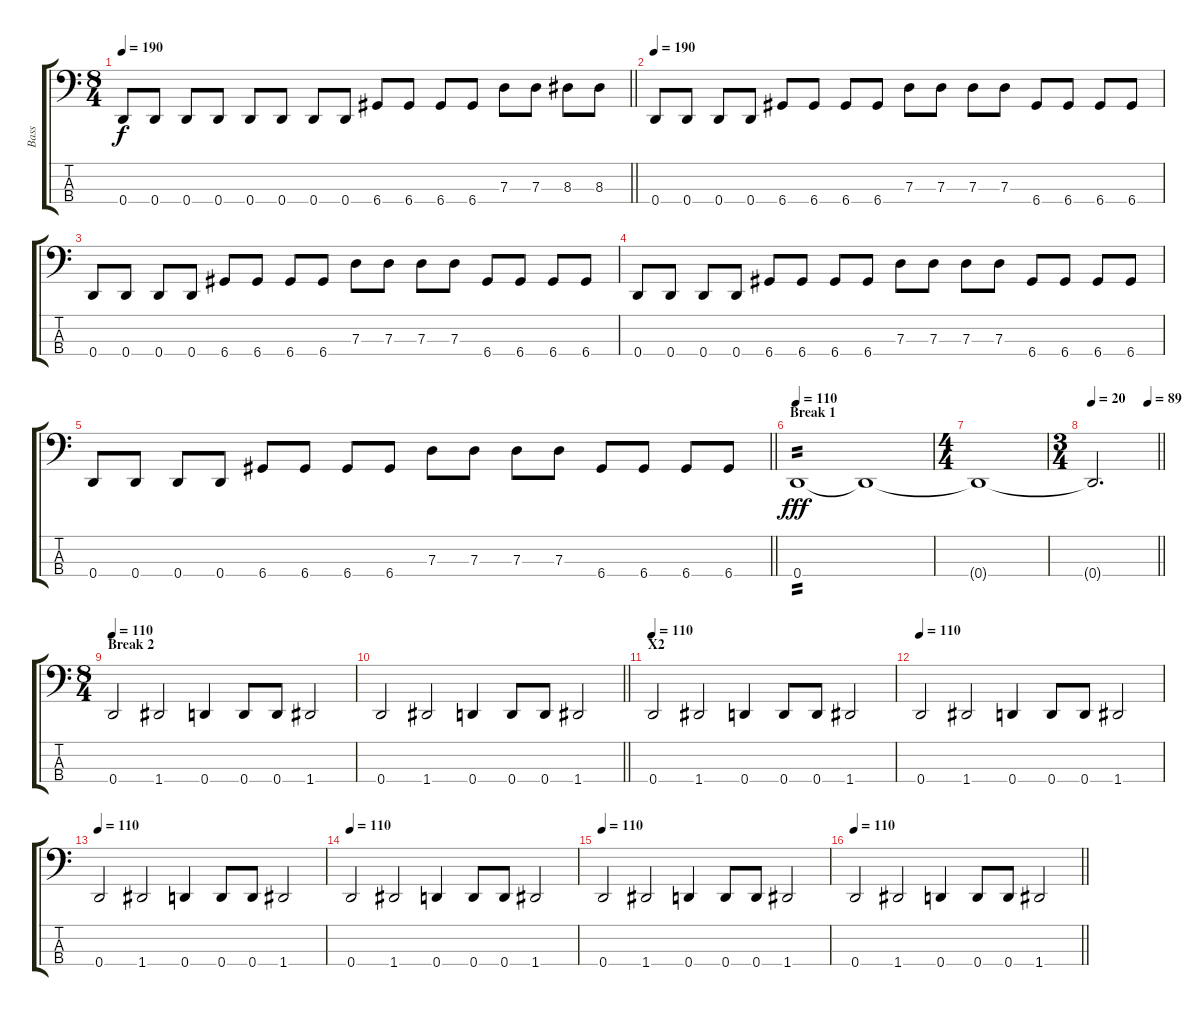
\track ("Bass" "Bass") {instrument electricbassfinger}
\staff {score tabs}
\tuning (F2 C2 G1 D1) {hide}
\ts (8 4)
\tempo 190
\clef f4
\barLineRight lightlight
\ks c
0.4.8{dy f} 0.4.8 0.4.8 0.4.8 0.4.8 0.4.8 0.4.8 0.4.8 6.4.8 6.4.8 6.4.8 6.4.8 7.3.8 7.3.8 8.3.8 8.3.8 |
\tempo 190
0.4.8 0.4.8 0.4.8 0.4.8 6.4.8 6.4.8 6.4.8 6.4.8 7.3.8 7.3.8 7.3.8 7.3.8 6.4.8 6.4.8 6.4.8 6.4.8 |
0.4.8 0.4.8 0.4.8 0.4.8 6.4.8 6.4.8 6.4.8 6.4.8 7.3.8 7.3.8 7.3.8 7.3.8 6.4.8 6.4.8 6.4.8 6.4.8 |
0.4.8 0.4.8 0.4.8 0.4.8 6.4.8 6.4.8 6.4.8 6.4.8 7.3.8 7.3.8 7.3.8 7.3.8 6.4.8 6.4.8 6.4.8 6.4.8 |
\barLineRight lightlight
0.4.8 0.4.8 0.4.8 0.4.8 6.4.8 6.4.8 6.4.8 6.4.8 7.3.8 7.3.8 7.3.8 7.3.8 6.4.8 6.4.8 6.4.8 6.4.8 |
\section ("" "Break 1")
\tempo 110
0.4.1{tp 2 dy fff} 0.4{t}.1 |
\ts (4 4)
0.4{t}.1 |
\ts (3 4)
\tempo 20
\tempo (89 0.8541666666666666)
\barLineRight lightlight
0.4{t}.2{d} |
\ts (8 4)
\section ("" "Break 2")
\tempo 110
0.4.2 1.4.2 0.4.4 0.4.8 0.4.8 1.4.2 |
\barLineRight lightlight
0.4.2 1.4.2 0.4.4 0.4.8 0.4.8 1.4.2 |
\section ("" "X2")
\tempo 110
0.4.2 1.4.2 0.4.4 0.4.8 0.4.8 1.4.2 |
\tempo 110
0.4.2 1.4.2 0.4.4 0.4.8 0.4.8 1.4.2 |
\tempo 110
0.4.2 1.4.2 0.4.4 0.4.8 0.4.8 1.4.2 |
\tempo 110
0.4.2 1.4.2 0.4.4 0.4.8 0.4.8 1.4.2 |
\tempo 110
0.4.2 1.4.2 0.4.4 0.4.8 0.4.8 1.4.2 |
\tempo 110
\barLineRight lightlight
0.4.2 1.4.2 0.4.4 0.4.8 0.4.8 1.4.2
